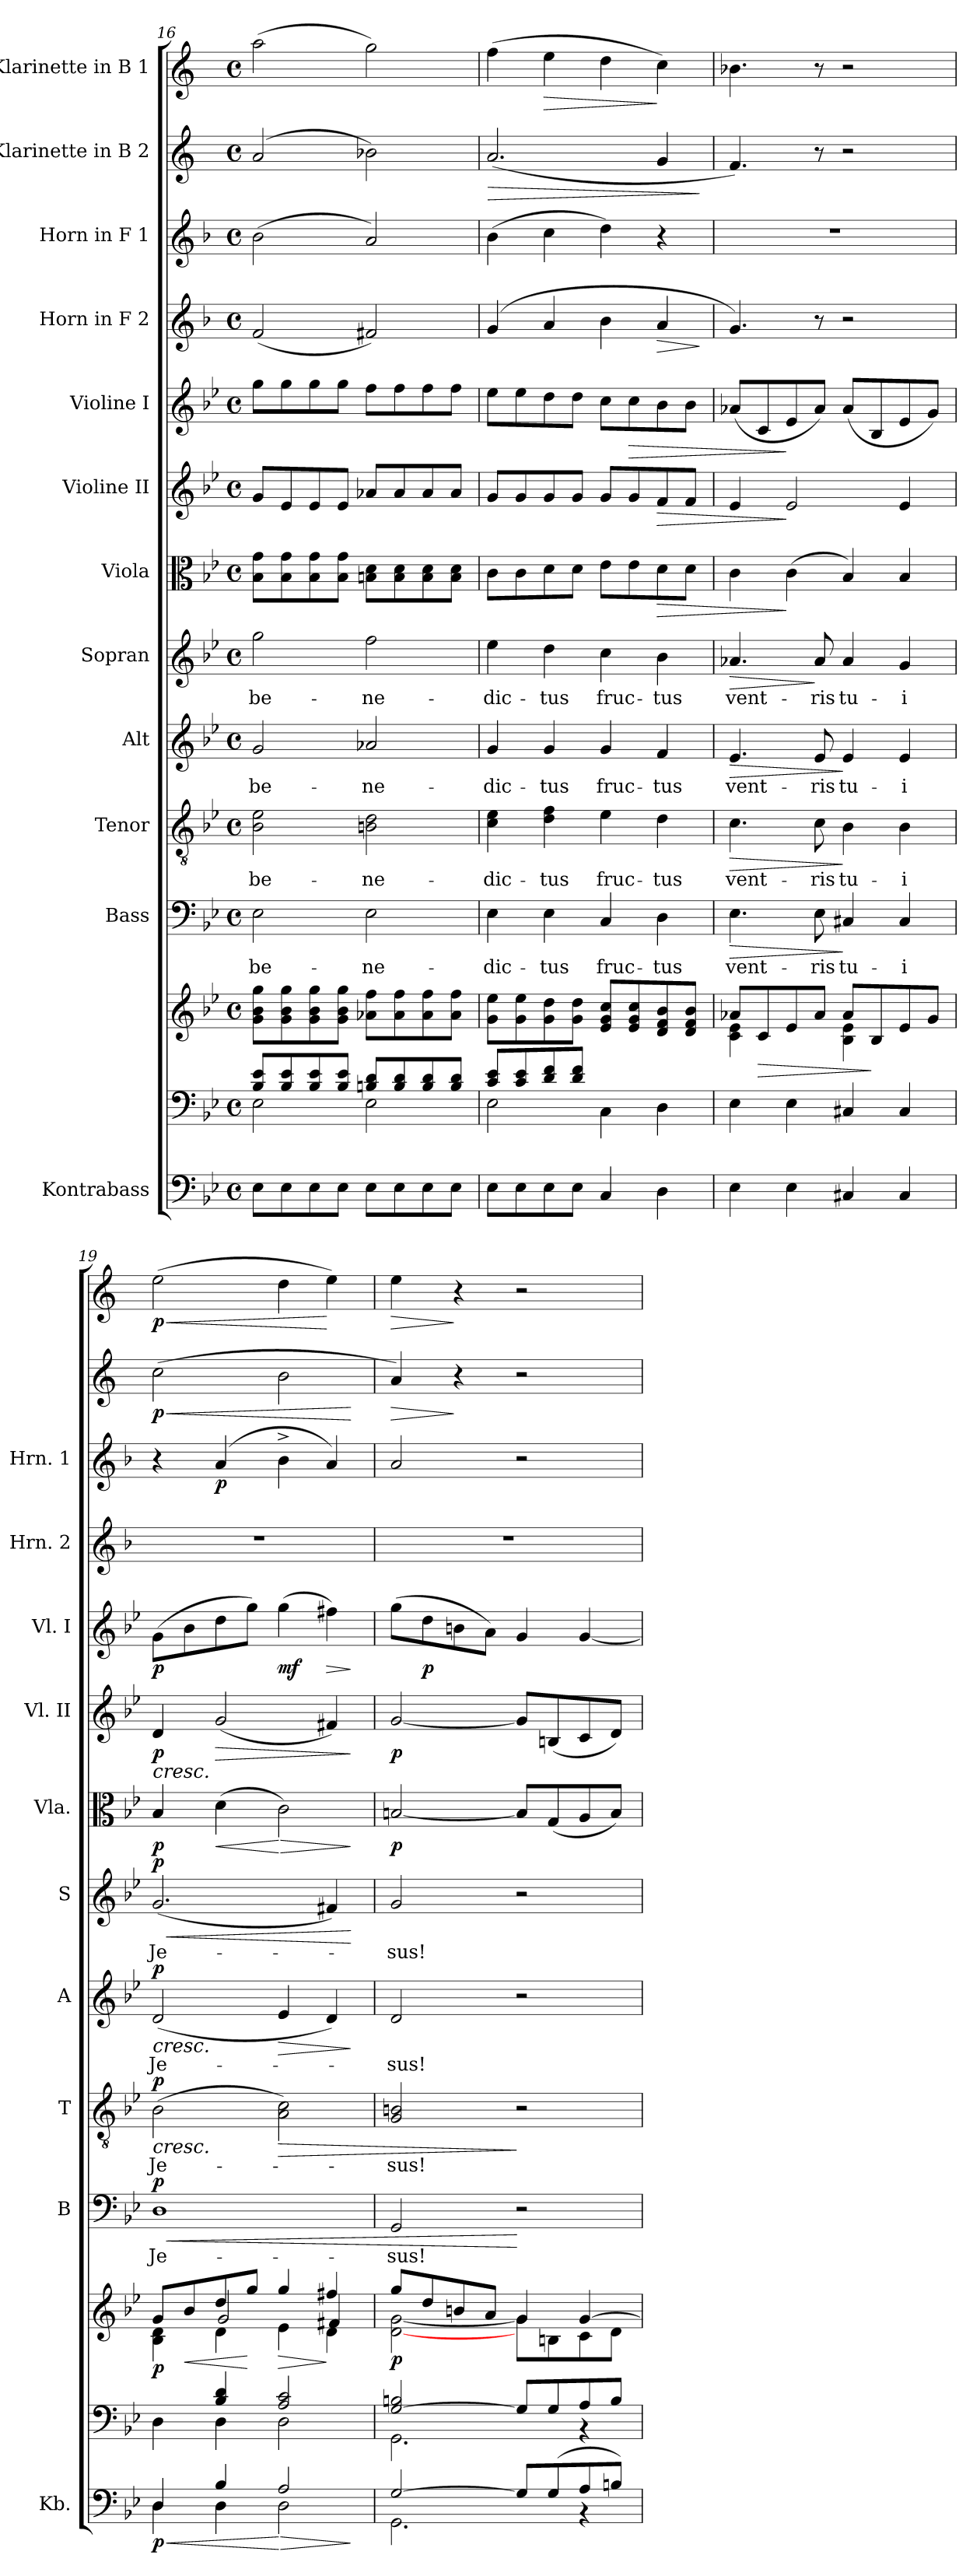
**kern	**dynam	**kern	**kern	**dynam	**kern	**text	**dynam	**kern	**text	**dynam	**kern	**text	**dynam	**kern	**text	**dynam	**kern	**dynam	**kern	**dynam	**kern	**dynam	**kern	**dynam	**kern	**dynam	**kern	**dynam	**kern	**dynam
*part13	*part13	*part12	*part12	*part12	*part11	*part11	*part11	*part10	*part10	*part10	*part9	*part9	*part9	*part8	*part8	*part8	*part7	*part7	*part6	*part6	*part5	*part5	*part4	*part4	*part3	*part3	*part2	*part2	*part1	*part1
*staff14	*staff14	*staff13	*staff12	*staff12/13	*staff11	*staff11	*staff11	*staff10	*staff10	*staff10	*staff9	*staff9	*staff9	*staff8	*staff8	*staff8	*staff7	*staff7	*staff6	*staff6	*staff5	*staff5	*staff4	*staff4	*staff3	*staff3	*staff2	*staff2	*staff1	*staff1
*I"Kontrabass	*	*	*	*	*I"Bass	*	*	*I"Tenor	*	*	*I"Alt	*	*	*I"Sopran	*	*	*I"Viola	*	*I"Violine II	*	*I"Violine I	*	*I"Horn in F 2	*	*I"Horn in F 1	*	*I"Klarinette in B 2	*	*I"Klarinette in B 1	*
*I'Kb.	*	*	*	*	*I'B	*	*	*I'T	*	*	*I'A	*	*	*I'S	*	*	*I'Vla.	*	*I'Vl. II	*	*I'Vl. I	*	*I'Hrn. 2	*	*I'Hrn. 1	*	*	*	*	*
*clefF4	*	*clefF4	*clefG2	*	*clefF4	*	*	*clefGv2	*	*	*clefG2	*	*	*clefG2	*	*	*clefC3	*	*clefG2	*	*clefG2	*	*clefG2	*	*clefG2	*	*clefG2	*	*clefG2	*
*ITrd7c12	*	*	*	*	*	*	*	*	*	*	*	*	*	*	*	*	*	*	*	*	*	*	*ITrd4c7	*	*ITrd4c7	*	*ITrd1c2	*	*ITrd1c2	*
*k[b-e-]	*	*k[b-e-]	*k[b-e-]	*	*k[b-e-]	*	*	*k[b-e-]	*	*	*k[b-e-]	*	*	*k[b-e-]	*	*	*k[b-e-]	*	*k[b-e-]	*	*k[b-e-]	*	*k[b-e-]	*	*k[b-e-]	*	*k[b-e-]	*	*k[b-e-]	*
*B-:	*	*B-:	*B-:	*	*B-:	*	*	*B-:	*	*	*B-:	*	*	*B-:	*	*	*B-:	*	*B-:	*	*B-:	*	*B-:	*	*B-:	*	*B-:	*	*B-:	*
*M4/4	*	*M4/4	*M4/4	*	*M4/4	*	*	*M4/4	*	*	*M4/4	*	*	*M4/4	*	*	*M4/4	*	*M4/4	*	*M4/4	*	*M4/4	*	*M4/4	*	*M4/4	*	*M4/4	*
*met(c)	*	*met(c)	*met(c)	*	*met(c)	*	*	*met(c)	*	*	*met(c)	*	*	*met(c)	*	*	*met(c)	*	*met(c)	*	*met(c)	*	*met(c)	*	*met(c)	*	*met(c)	*	*met(c)	*
=16	=16	=16	=16	=16	=16	=16	=16	=16	=16	=16	=16	=16	=16	=16	=16	=16	=16	=16	=16	=16	=16	=16	=16	=16	=16	=16	=16	=16	=16	=16
*	*	*^	*	*	*	*	*	*	*	*	*	*	*	*	*	*	*	*	*	*	*	*	*	*	*	*	*	*	*	*
!	!	!	!	!	!	!	!LO:LY:b	!	!	!LO:LY:b	!	!	!LO:LY:b	!	!	!LO:LY:b	!	!	!	!	!	!	!	!	!	!	!	!	!	!	!
8EE-\L	.	8B-/ 8e-/L	2E-\	8g\ 8b-\ 8gg\L	.	2E-\	be-	.	2B-\ 2e-\	be-	.	2g/	be-	.	2gg\	be-	.	8B-\ 8g\L	.	8g/L	.	8gg\L	.	(<2B-/	.	(>2e-\	.	(2g/	.	(>2gg\	.
8EE-\	.	8B-/ 8e-/	.	8g\ 8b-\ 8gg\	.	.	.	.	.	.	.	.	.	.	.	.	.	8B-\ 8g\	.	8e-/	.	8gg\	.	.	.	.	.	.	.	.	.
8EE-\	.	8B-/ 8e-/	.	8g\ 8b-\ 8gg\	.	.	.	.	.	.	.	.	.	.	.	.	.	8B-\ 8g\	.	8e-/	.	8gg\	.	.	.	.	.	.	.	.	.
8EE-\J	.	8B-/ 8e-/J	.	8g\ 8b-\ 8gg\J	.	.	.	.	.	.	.	.	.	.	.	.	.	8B-\ 8g\J	.	8e-/J	.	8gg\J	.	.	.	.	.	.	.	.	.
!	!	!	!	!	!	!	!LO:LY:b	!	!	!LO:LY:b	!	!	!LO:LY:b	!	!	!LO:LY:b	!	!	!	!	!	!	!	!	!	!	!	!	!	!	!
8EE-\L	.	8Bn/ 8d/L	2E-\	8a-X\ 8ff\L	.	2E-\	-ne-	.	2Bn\ 2d\	-ne-	.	2a-X/	-ne-	.	2ff\	-ne-	.	8Bn\ 8d\L	.	8a-X/L	.	8ff\L	.	2Bn/)	.	2d/)	.	2a-X\)	.	2ff\)	.
8EE-\	.	8B/ 8d/	.	8a-\ 8ff\	.	.	.	.	.	.	.	.	.	.	.	.	.	8B\ 8d\	.	8a-/	.	8ff\	.	.	.	.	.	.	.	.	.
8EE-\	.	8B/ 8d/	.	8a-\ 8ff\	.	.	.	.	.	.	.	.	.	.	.	.	.	8B\ 8d\	.	8a-/	.	8ff\	.	.	.	.	.	.	.	.	.
8EE-\J	.	8B/ 8d/J	.	8a-\ 8ff\J	.	.	.	.	.	.	.	.	.	.	.	.	.	8B\ 8d\J	.	8a-/J	.	8ff\J	.	.	.	.	.	.	.	.	.
=17	=17	=17	=17	=17	=17	=17	=17	=17	=17	=17	=17	=17	=17	=17	=17	=17	=17	=17	=17	=17	=17	=17	=17	=17	=17	=17	=17	=17	=17	=17	=17
!	!	!	!	!	!	!	!LO:LY:b	!	!	!LO:LY:b	!	!	!LO:LY:b	!	!	!LO:LY:b	!	!	!	!	!	!	!	!	!	!	!	!	!LO:HP:b	!	!
8EE-\L	.	8c/ 8e-/L	2E-\	8g\ 8ee-\L	.	4E-\	-dic-	.	4c\ 4e-\	-dic-	.	4g/	-dic-	.	4ee-\	-dic-	.	8c\L	.	8g/L	.	8ee-\L	.	(>4c/	.	(>4e-\	.	(<2.g/	>	(>4ee-\	.
8EE-\	.	8c/ 8e-/	.	8g\ 8ee-\	.	.	.	.	.	.	.	.	.	.	.	.	.	8c\	.	8g/	.	8ee-\	.	.	.	.	.	.	.	.	.
!	!	!	!	!	!	!	!LO:LY:b	!	!	!LO:LY:b	!	!	!LO:LY:b	!	!	!LO:LY:b	!	!	!	!	!	!	!	!	!	!	!	!	!	!	!LO:HP:b
8EE-\	.	8d/ 8f/	.	8g\ 8dd\	.	4E-\	-tus	.	4d\ 4f\	-tus	.	4g/	-tus	.	4dd\	-tus	.	8d\	.	8g/	.	8dd\	.	4d/	.	4f\	.	.	.	4dd\	>
8EE-\J	.	8d/ 8f/J	.	8g\ 8dd\J	.	.	.	.	.	.	.	.	.	.	.	.	.	8d\J	.	8g/J	.	8dd\J	.	.	.	.	.	.	.	.	.
!	!	!	!	!	!	!	!LO:LY:b	!	!	!LO:LY:b	!	!	!LO:LY:b	!	!	!LO:LY:b	!	!	!	!	!	!	!	!	!	!	!	!	!	!	!
4CC/	.	2ryy	4C\	8e-/ 8g/ 8cc/L	.	4C/	fruc-	.	4e-\	fruc-	.	4g/	fruc-	.	4cc\	fruc-	.	8e-\L	.	8g/L	.	8cc\L	.	4e-\	.	4g\)	.	.	.	4cc\	.
!	!	!	!	!	!	!	!	!	!	!	!	!	!	!	!	!	!	!	!	!	!	!	!LO:HP:b	!	!	!	!	!	!	!	!
.	.	.	.	8e-/ 8g/ 8cc/	.	.	.	.	.	.	.	.	.	.	.	.	.	8e-\	.	8g/	.	8cc\	>	.	.	.	.	.	.	.	.
!	!	!	!	!	!	!	!LO:LY:b	!	!	!LO:LY:b	!	!	!LO:LY:b	!	!	!LO:LY:b	!	!	!LO:HP:b	!	!LO:HP:b	!	!	!	!LO:HP:b	!	!	!	!	!	!
4DD\	.	.	4D\	8d/ 8f/ 8b-/	.	4D\	-tus	.	4d\	-tus	.	4f/	-tus	.	4b-\	-tus	.	8d\	>	8f/	>	8b-\	.	4d/	>	4r	.	4f/	.	4b-\)	]
.	.	.	.	8d/ 8f/ 8b-/J	.	.	.	.	.	.	.	.	.	.	.	.	.	8d\J	.	8f/J	.	8b-\J	.	.	.	.	.	.	.	.	.
*	*	*v	*v	*	*	*	*	*	*	*	*	*	*	*	*	*	*	*	*	*	*	*	*	*	*	*	*	*	*	*	*
.	.	.	.	.	.	.	.	.	.	.	.	.	.	.	.	.	.	.	.	.	.	.	.	]	.	.	.	]	.	.
=18	=18	=18	=18	=18	=18	=18	=18	=18	=18	=18	=18	=18	=18	=18	=18	=18	=18	=18	=18	=18	=18	=18	=18	=18	=18	=18	=18	=18	=18	=18
*	*	*	*^	*	*	*	*	*	*	*	*	*	*	*	*	*	*	*	*	*	*	*	*	*	*	*	*	*	*	*
!	!	!	!	!	!	!	!LO:LY:b	!LO:HP:b	!	!LO:LY:b	!LO:HP:b	!	!LO:LY:b	!LO:HP:b	!	!LO:LY:b	!LO:HP:b	!	!	!	!	!	!	!	!	!	!	!	!	!	!
4EE-\	.	4E-\	8a-X/L	4c\ 4e-\	.	4.E-\	vent-	>	4.c\	vent-	>	4.e-/	vent-	>	4.a-X/	vent-	>	4c\	.	4e-/	.	(<8a-X/L	.	4.c/)	.	1r	.	4.e-/)	.	4.a-X\	.
!	!	!	!	!	!LO:HP:b	!	!	!	!	!	!	!	!	!	!	!	!	!	!	!	!	!	!	!	!	!	!	!	!	!	!
.	.	.	8c/	.	>	.	.	.	.	.	.	.	.	.	.	.	.	.	.	.	.	8c/	.	.	.	.	.	.	.	.	.
4EE-\	.	4E-\	8e-/	4ryy	.	.	.	.	.	.	.	.	.	.	.	.	.	(>4c\	]	2e-/	]	8e-/	]	.	.	.	.	.	.	.	.
!	!	!	!	!	!	!	!LO:LY:b	!	!	!LO:LY:b	!	!	!LO:LY:b	!	!	!LO:LY:b	!	!	!	!	!	!	!	!	!	!	!	!	!	!	!
.	.	.	8a-/J	.	.	8E-\	-ris	.	8c\	-ris	.	8e-/	-ris	.	8a-/	-ris	]	.	.	.	.	8a-/J)	.	8r	.	.	.	8r	.	8r	.
!	!	!	!	!	!	!	!LO:LY:b	!	!	!LO:LY:b	!	!	!LO:LY:b	!	!	!LO:LY:b	!	!	!	!	!	!	!	!	!	!	!	!	!	!	!
4CC#X/	.	4C#X/	8a-/L	4B-\ 4e-\	.	4C#X/	tu-	]	4B-\	tu-	]	4e-/	tu-	]	4a-/	tu-	.	4B-/)	.	.	.	(<8a-/L	.	2r	.	.	.	2r	.	2r	.
.	.	.	8B-/	.	]	.	.	.	.	.	.	.	.	.	.	.	.	.	.	.	.	8B-/	.	.	.	.	.	.	.	.	.
!	!	!	!	!	!	!	!LO:LY:b	!	!	!LO:LY:b	!	!	!LO:LY:b	!	!	!LO:LY:b	!	!	!	!	!	!	!	!	!	!	!	!	!	!	!
4CC#/	.	4C#/	8e-/	4ryy	.	4C#/	-i	.	4B-\	-i	.	4e-/	-i	.	4g/	-i	.	4B-/	.	4e-/	.	8e-/	.	.	.	.	.	.	.	.	.
.	.	.	8g/J	.	.	.	.	.	.	.	.	.	.	.	.	.	.	.	.	.	.	8g/J)	.	.	.	.	.	.	.	.	.
*	*	*	*v	*v	*	*	*	*	*	*	*	*	*	*	*	*	*	*	*	*	*	*	*	*	*	*	*	*	*	*	*
=19	=19	=19	=19	=19	=19	=19	=19	=19	=19	=19	=19	=19	=19	=19	=19	=19	=19	=19	=19	=19	=19	=19	=19	=19	=19	=19	=19	=19	=19	=19
!	!LO:HP:b	!	!	!	!	!LO:LY:b	!LO:HP:b	!	!	!	!	!	!	!	!	!	!	!	!	!	!	!	!	!	!	!	!	!	!	!
*^	*	*^	*^	*	*	*	*	*	*	*	*	*	*	*	*	*	*	*	*	*	*	*	*	*	*	*	*	*	*	*
*	*	*	*	*	*	*^	*	*	*	*	*	*	*	*	*	*	*	*	*	*	*	*	*	*	*	*	*	*	*	*	*	*	*
!	!	!	!	!	!	!	!	!	!	!	!LO:HP:n=1:b	!	!LO:LY:b	!LO:HP:b	!	!LO:LY:b	!LO:HP:b	!	!LO:LY:b	!LO:HP:b	!	!	!	!	!	!	!	!	!	!	!	!	!	!
!	!	!LO:DY:n=1:b	!	!	!	!	!	!LO:DY:b	!	!	!LO:DY:n=1:a	!	!	!LO:DY:n=1:a	!	!	!LO:DY:n=1:a	!	!	!LO:HP:n=1:b	!	!	!	!LO:HP:b	!	!	!	!	!	!	!	!LO:HP:b	!	!LO:HP:b
!	!	!	!	!	!	!	!	!	!	!	!	!	!	!	!	!	!	!	!	!LO:DY:n=1:a	!	!LO:DY:b	!	!LO:DY:n=1:b	!	!LO:DY:b	!	!	!	!	!	!LO:DY:n=1:b	!	!LO:DY:n=1:b
4DD/	4DD\	< p	4ryy	4D\	8g/L	4B-\ 4d\	4ryy	p	1D	Je-	< > p	(>2B-\	Je-	< p	(<2d/	Je-	< p	(<2.g/	Je-	< > p	4B-/	p	4d/	< p	(>8g\L	p	1r	.	4r	.	(>2b-\	< p	(>2dd\	< p
!	!	!	!	!	!	!	!	!LO:HP:b	!	!	!	!	!	!	!	!	!	!	!	!	!	!	!	!	!	!	!	!	!	!	!	!	!	!
.	.	.	.	.	8b-/	.	.	<	.	.	.	.	.	.	.	.	.	.	.	.	.	.	.	.	8b-\	.	.	.	.	.	.	.	.	.
!	!	!	!	!	!	!	!	!	!	!	!	!	!	!	!	!	!	!	!	!	!	!LO:HP:b	!	!LO:HP:b	!	!	!	!	!	!LO:DY:b	!	!	!	!
4BB-/	4DD\	.	4B-/ 4d/	4D\	8dd/	4d\	2g/	.	.	.	.	.	.	.	.	.	.	.	.	.	(>4d\	<	(<2g/	>	8dd\	.	.	.	(4d/	p	.	.	.	.
.	.	.	.	.	8gg/J	.	.	[	.	.	.	.	.	.	.	.	.	.	.	.	.	.	.	.	8gg\J)	.	.	.	.	.	.	.	.	.
!	!	!LO:HP:n=1:b	!	!	!	!	!	!LO:HP:b	!	!	!	!	!	!LO:HP:b	!	!	!LO:HP:b	!	!	!	!	!LO:HP:n=1:b	!	!	!	!LO:DY:b	!	!	!	!	!	!	!	!
2AA/	2DD\	[ >	2A/ 2c/	2D\	4gg/	4e-\	.	>	.	.	.	2A\ 2c\)	.	>	4e-/	.	>	.	.	.	2c\)	[ >	.	.	(>4gg\	mf	.	.	4e-^>\	.	2a\	.	4cc\	.
!	!	!	!	!	!	!	!	!	!	!	!	!	!	!	!	!	!	!	!	!	!	!	!	!	!	!LO:HP:b	!	!	!	!	!	!	!	!
.	.	.	.	.	4ff#X/	4d\	4f#X/	]	.	.	.	.	.	.	4d/)	.	[	4f#X/)	.	.	.	.	4f#X/)	[	4ff#X\)	>	.	.	4d/)	.	.	.	4dd\)	[
*v	*v	*	*	*	*	*	*	*	*	*	*	*	*	*	*	*	*	*	*	*	*	*	*	*	*	*	*	*	*	*	*	*	*	*
*	*	*v	*v	*	*	*	*	*	*	*	*	*	*	*	*	*	*	*	*	*	*	*	*	*	*	*	*	*	*	*	*	*	*
*	*	*	*v	*v	*v	*	*	*	*	*	*	*	*	*	*	*	*	*	*	*	*	*	*	*	*	*	*	*	*	*	*	*
.	]	.	.	.	.	.	.	.	.	[	.	.	]	.	.	[	.	]	.	]	.	]	.	.	.	.	.	[	.	.
=20	=20	=20	=20	=20	=20	=20	=20	=20	=20	=20	=20	=20	=20	=20	=20	=20	=20	=20	=20	=20	=20	=20	=20	=20	=20	=20	=20	=20	=20	=20
*^	*	*^	*^	*	*	*	*	*	*	*	*	*	*	*	*	*	*	*	*	*	*	*	*	*	*	*	*	*	*	*
!	!	!	!	!	!	!	!LO:DY:b	!	!LO:LY:b	!	!	!LO:LY:b	!	!	!LO:LY:b	!	!	!LO:LY:b	!	!	!LO:DY:b	!	!LO:DY:b	!	!	!	!	!	!	!	!LO:HP:b	!	!LO:HP:b
[>2GG/	2.GGG\	.	[>2G/ 2Bn/	2.GG\	8gg/L	[<2d\ [<2g\	p	2GG/	-sus!	.	2G/ 2Bn/	-sus!	.	2d/	-sus!	.	2g/	-sus!	.	[2Bn/	p	[2g/	p	(>8gg\L	.	1r	.	2d/	.	4g/)	>	4dd\	>
!	!	!	!	!	!	!	!	!	!	!	!	!	!	!	!	!	!	!	!	!	!	!	!	!	!LO:DY:b	!	!	!	!	!	!	!	!
.	.	.	.	.	8dd/	.	.	.	.	.	.	.	.	.	.	.	.	.	.	.	.	.	.	8dd\	p	.	.	.	.	.	.	.	.
.	.	.	.	.	8bn/	.	.	.	.	.	.	.	.	.	.	.	.	.	.	.	.	.	.	8bn\	.	.	.	.	.	4r	]	4r	]
.	.	.	.	.	8a/J	.	.	.	.	.	.	.	.	.	.	.	.	.	.	.	.	.	.	8a\J)	.	.	.	.	.	.	.	.	.
8GG/L]	.	.	8G/L]	.	4g/	8g\L]	.	2r	.	[	2r	.	]	2r	.	.	2r	.	]	8B/L]	.	8g/L]	.	4g/	.	.	.	2r	.	2r	.	2r	.
(>8GG/	.	.	8G/	.	.	8Bn\	.	.	.	.	.	.	.	.	.	.	.	.	.	(<8G/	.	(<8Bn/	.	.	.	.	.	.	.	.	.	.	.
8AA/	4rAA	.	8A/	4rAA	[>4g/	8c\	.	.	.	.	.	.	.	.	.	.	.	.	.	8A/	.	8c/	.	[4g/	.	.	.	.	.	.	.	.	.
8BBn/J)	.	.	8B/J	.	.	8d\J	.	.	.	.	.	.	.	.	.	.	.	.	.	8B/J)	.	8d/J)	.	.	.	.	.	.	.	.	.	.	.
*v	*v	*	*	*	*	*	*	*	*	*	*	*	*	*	*	*	*	*	*	*	*	*	*	*	*	*	*	*	*	*	*	*	*
*	*	*v	*v	*	*	*	*	*	*	*	*	*	*	*	*	*	*	*	*	*	*	*	*	*	*	*	*	*	*	*	*	*
*	*	*	*v	*v	*	*	*	*	*	*	*	*	*	*	*	*	*	*	*	*	*	*	*	*	*	*	*	*	*	*	*
.	.	.	.	.	.	.	]	.	.	.	.	.	.	.	.	.	.	.	.	.	.	.	.	.	.	.	.	.	.	.
=	=	=	=	=	=	=	=	=	=	=	=	=	=	=	=	=	=	=	=	=	=	=	=	=	=	=	=	=	=	=
*-	*-	*-	*-	*-	*-	*-	*-	*-	*-	*-	*-	*-	*-	*-	*-	*-	*-	*-	*-	*-	*-	*-	*-	*-	*-	*-	*-	*-	*-	*-
